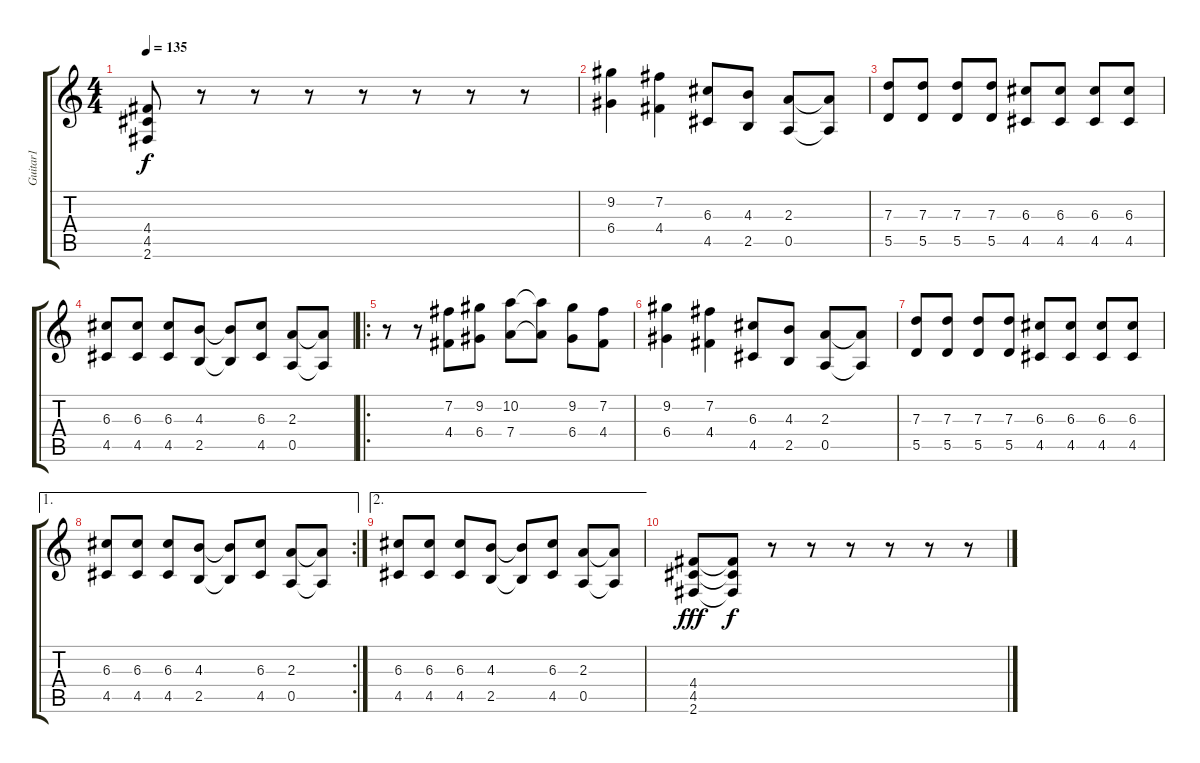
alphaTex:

\track ("Guitar1" "Guitar1") {instrument electricguitarjazz}
\staff {score tabs}
\tuning (E4 B3 G3 D3 A2 E2) {hide}
\ts (4 4)
\tempo 135
\clef g2
\ks c
(4.4 4.5 2.6).8{dy f} r.8 r.8 r.8 r.8 r.8 r.8 r.8 |
(9.2 6.4).4 (7.2 4.4).4 (6.3 4.5).8 (4.3 2.5).8 (2.3 0.5).8 (2.3{t} 0.5{t}).8 |
(7.3 5.5).8 (7.3 5.5).8 (7.3 5.5).8 (7.3 5.5).8 (6.3 4.5).8 (6.3 4.5).8 (6.3 4.5).8 (6.3 4.5).8 |
(6.3 4.5).8 (6.3 4.5).8 (6.3 4.5).8 (4.3 2.5).8 (4.3{t} 2.5{t}).8 (6.3 4.5).8 (2.3 0.5).8 (2.3{t} 0.5{t}).8 |
\ro
r.8{instrument overdrivenguitar} r.8 (7.2 4.4).8 (9.2 6.4).8 (10.2 7.4).8 (10.2{t} 7.4{t}).8 (9.2 6.4).8 (7.2 4.4).8 |
(9.2 6.4).4 (7.2 4.4).4 (6.3 4.5).8 (4.3 2.5).8 (2.3 0.5).8 (2.3{t} 0.5{t}).8 |
(7.3 5.5).8 (7.3 5.5).8 (7.3 5.5).8 (7.3 5.5).8 (6.3 4.5).8 (6.3 4.5).8 (6.3 4.5).8 (6.3 4.5).8 |
\ae 1
\rc 2
(6.3 4.5).8 (6.3 4.5).8 (6.3 4.5).8 (4.3 2.5).8 (4.3{t} 2.5{t}).8 (6.3 4.5).8 (2.3 0.5).8 (2.3{t} 0.5{t}).8 |
\ae 2
(6.3 4.5).8 (6.3 4.5).8 (6.3 4.5).8 (4.3 2.5).8 (4.3{t} 2.5{t}).8 (6.3 4.5).8 (2.3 0.5).8 (2.3{t} 0.5{t}).8 |
(4.4 4.5 2.6).8{dy fff} (4.4{t} 4.5{t} 2.6{t}).8{dy f} r.8 r.8 r.8 r.8 r.8 r.8
